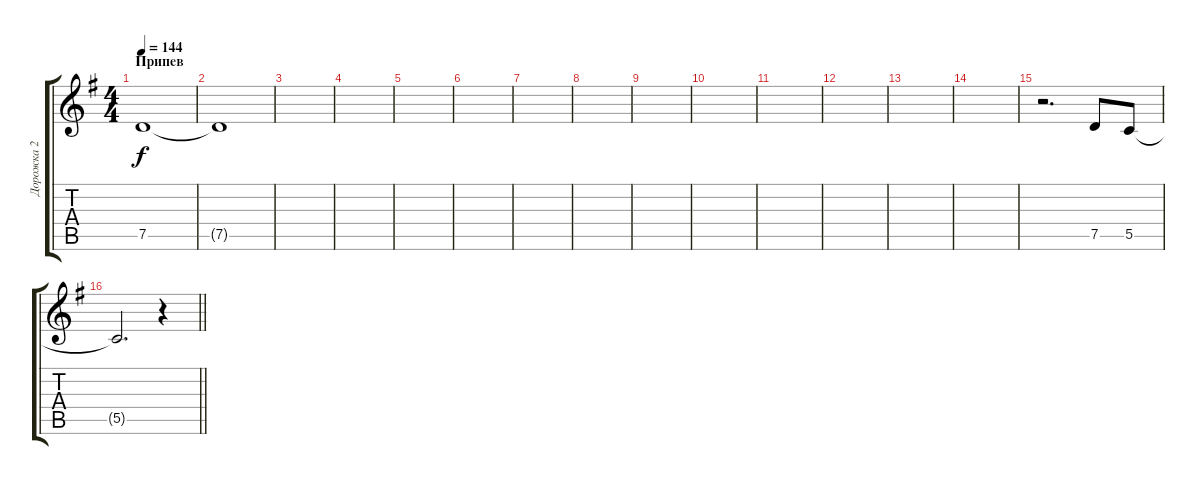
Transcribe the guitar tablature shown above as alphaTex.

\track ("Дорожка 2" "Дорожка 2") {instrument overdrivenguitar}
\staff {score tabs}
\tuning (D4 A3 F3 C3 G2 D2) {hide}
\ts (4 4)
\section ("" "Припев")
\tempo 144
\clef g2
\ks g
7.5.1{dy f volume 5} |
7.5{t}.1 |
|
|
|
|
|
|
|
|
|
|
|
|
r.2{d} 7.5.8{volume 13} 5.5.8 |
\barLineRight lightlight
5.5{t}.2{d} r.4
